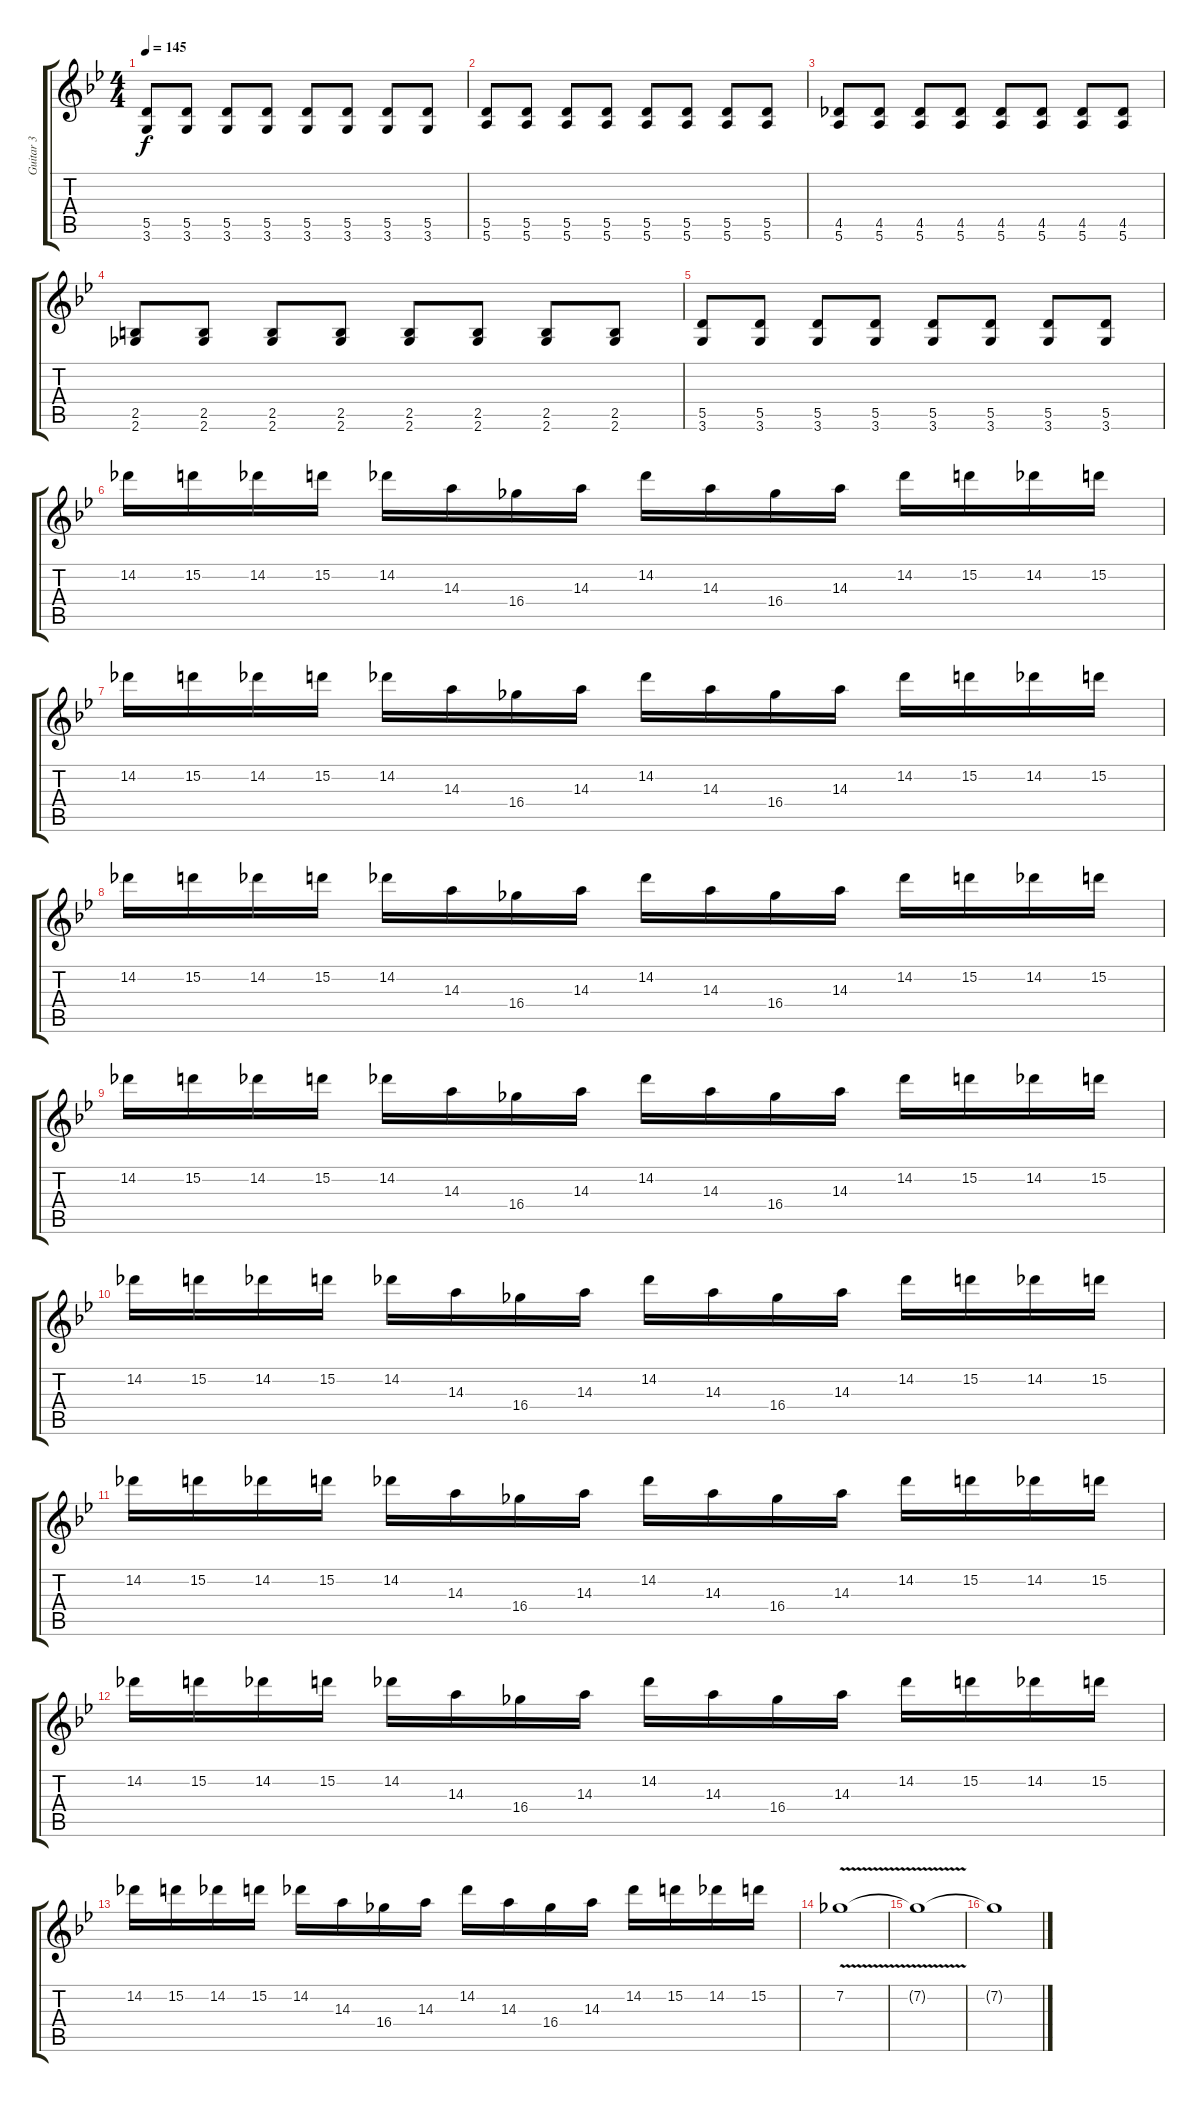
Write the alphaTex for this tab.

\track ("Guitar 3" "Guitar 3") {instrument overdrivenguitar}
\staff {score tabs}
\tuning (E4 B3 G3 D3 A2 E2) {hide}
\ts (4 4)
\tempo 145
\clef g2
\ks bb
(5.5 3.6).8{dy f} (5.5 3.6).8 (5.5 3.6).8 (5.5 3.6).8 (5.5 3.6).8 (5.5 3.6).8 (5.5 3.6).8 (5.5 3.6).8 |
(5.5 5.6).8 (5.5 5.6).8 (5.5 5.6).8 (5.5 5.6).8 (5.5 5.6).8 (5.5 5.6).8 (5.5 5.6).8 (5.5 5.6).8 |
(4.5 5.6).8 (4.5 5.6).8 (4.5 5.6).8 (4.5 5.6).8 (4.5 5.6).8 (4.5 5.6).8 (4.5 5.6).8 (4.5 5.6).8 |
(2.5 2.6).8 (2.5 2.6).8 (2.5 2.6).8 (2.5 2.6).8 (2.5 2.6).8 (2.5 2.6).8 (2.5 2.6).8 (2.5 2.6).8 |
(5.5 3.6).8 (5.5 3.6).8 (5.5 3.6).8 (5.5 3.6).8 (5.5 3.6).8 (5.5 3.6).8 (5.5 3.6).8 (5.5 3.6).8 |
14.2.16 15.2.16 14.2.16 15.2.16 14.2.16 14.3.16 16.4.16 14.3.16 14.2.16 14.3.16 16.4.16 14.3.16 14.2.16 15.2.16 14.2.16 15.2.16 |
14.2.16 15.2.16 14.2.16 15.2.16 14.2.16 14.3.16 16.4.16 14.3.16 14.2.16 14.3.16 16.4.16 14.3.16 14.2.16 15.2.16 14.2.16 15.2.16 |
14.2.16 15.2.16 14.2.16 15.2.16 14.2.16 14.3.16 16.4.16 14.3.16 14.2.16 14.3.16 16.4.16 14.3.16 14.2.16 15.2.16 14.2.16 15.2.16 |
14.2.16 15.2.16 14.2.16 15.2.16 14.2.16 14.3.16 16.4.16 14.3.16 14.2.16 14.3.16 16.4.16 14.3.16 14.2.16 15.2.16 14.2.16 15.2.16 |
14.2.16 15.2.16 14.2.16 15.2.16 14.2.16 14.3.16 16.4.16 14.3.16 14.2.16 14.3.16 16.4.16 14.3.16 14.2.16 15.2.16 14.2.16 15.2.16 |
14.2.16 15.2.16 14.2.16 15.2.16 14.2.16 14.3.16 16.4.16 14.3.16 14.2.16 14.3.16 16.4.16 14.3.16 14.2.16 15.2.16 14.2.16 15.2.16 |
14.2.16 15.2.16 14.2.16 15.2.16 14.2.16 14.3.16 16.4.16 14.3.16 14.2.16 14.3.16 16.4.16 14.3.16 14.2.16 15.2.16 14.2.16 15.2.16 |
14.2.16 15.2.16 14.2.16 15.2.16 14.2.16 14.3.16 16.4.16 14.3.16 14.2.16 14.3.16 16.4.16 14.3.16 14.2.16 15.2.16 14.2.16 15.2.16 |
7.2{v}.1 |
7.2{t}.1 |
7.2{t}.1
